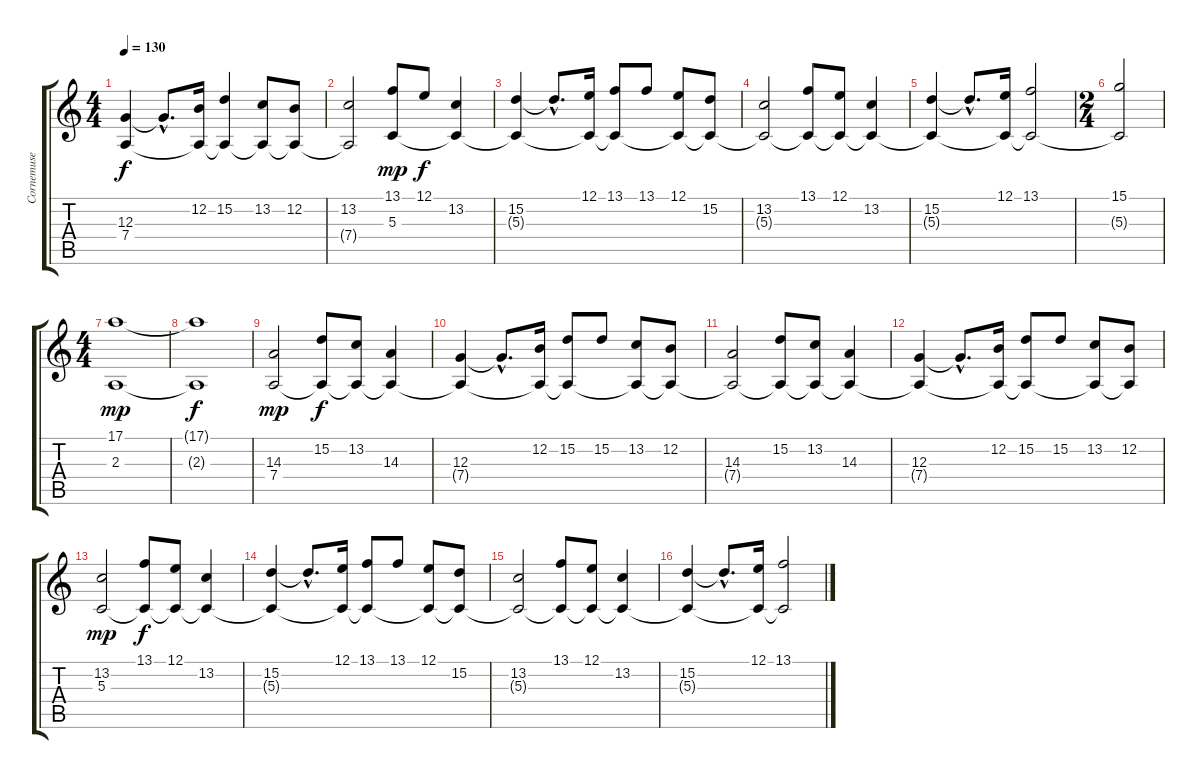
\track ("Cornemuse" "Cornemuse") {instrument bagpipe}
\staff {score tabs}
\tuning (E4 B3 G3 D3 A2 E2) {hide}
\ts (4 4)
\tempo 130
\clef g2
\ks c
(12.3 7.4{t}).4{dy f} 12.3{hac t}.8{d} (12.2 7.4{t}).16 (15.2 7.4{t}).4 (13.2 7.4{t}).8 (12.2 7.4{t}).8 |
(13.2 7.4{t}).2 (13.1 5.3).8{dy mp} 12.1.8{dy f} (13.2 5.3{t}).4 |
(15.2 5.3{t}).4 15.2{hac t}.8{d} (12.1 5.3{t}).16 (13.1 5.3{t}).8 13.1.8 (12.1 5.3{t}).8 (15.2 5.3{t}).8 |
(13.2 5.3{t}).2 (13.1 5.3{t}).8 (12.1 5.3{t}).8 (13.2 5.3{t}).4 |
(15.2 5.3{t}).4 15.2{hac t}.8{d} (12.1 5.3{t}).16 (13.1 5.3{t}).2 |
\ts (2 4)
(15.1 5.3{t}).2 |
\ts (4 4)
(17.1 2.3).1{dy mp} |
(17.1{t} 2.3{t}).1{dy f} |
(14.3 7.4).2{dy mp} (15.2 7.4{t}).8{dy f} (13.2 7.4{t}).8 (14.3 7.4{t}).4 |
(12.3 7.4{t}).4 12.3{hac t}.8{d} (12.2 7.4{t}).16 (15.2 7.4{t}).8 15.2.8 (13.2 7.4{t}).8 (12.2 7.4{t}).8 |
(14.3 7.4{t}).2 (15.2 7.4{t}).8 (13.2 7.4{t}).8 (14.3 7.4{t}).4 |
(12.3 7.4{t}).4 12.3{hac t}.8{d} (12.2 7.4{t}).16 (15.2 7.4{t}).8 15.2.8 (13.2 7.4{t}).8 (12.2 7.4{t}).8 |
(13.2 5.3).2{dy mp} (13.1 5.3{t}).8{dy f} (12.1 5.3{t}).8 (13.2 5.3{t}).4 |
(15.2 5.3{t}).4 15.2{hac t}.8{d} (12.1 5.3{t}).16 (13.1 5.3{t}).8 13.1.8 (12.1 5.3{t}).8 (15.2 5.3{t}).8 |
(13.2 5.3{t}).2 (13.1 5.3{t}).8 (12.1 5.3{t}).8 (13.2 5.3{t}).4 |
(15.2 5.3{t}).4 15.2{hac t}.8{d} (12.1 5.3{t}).16 (13.1 5.3{t}).2
